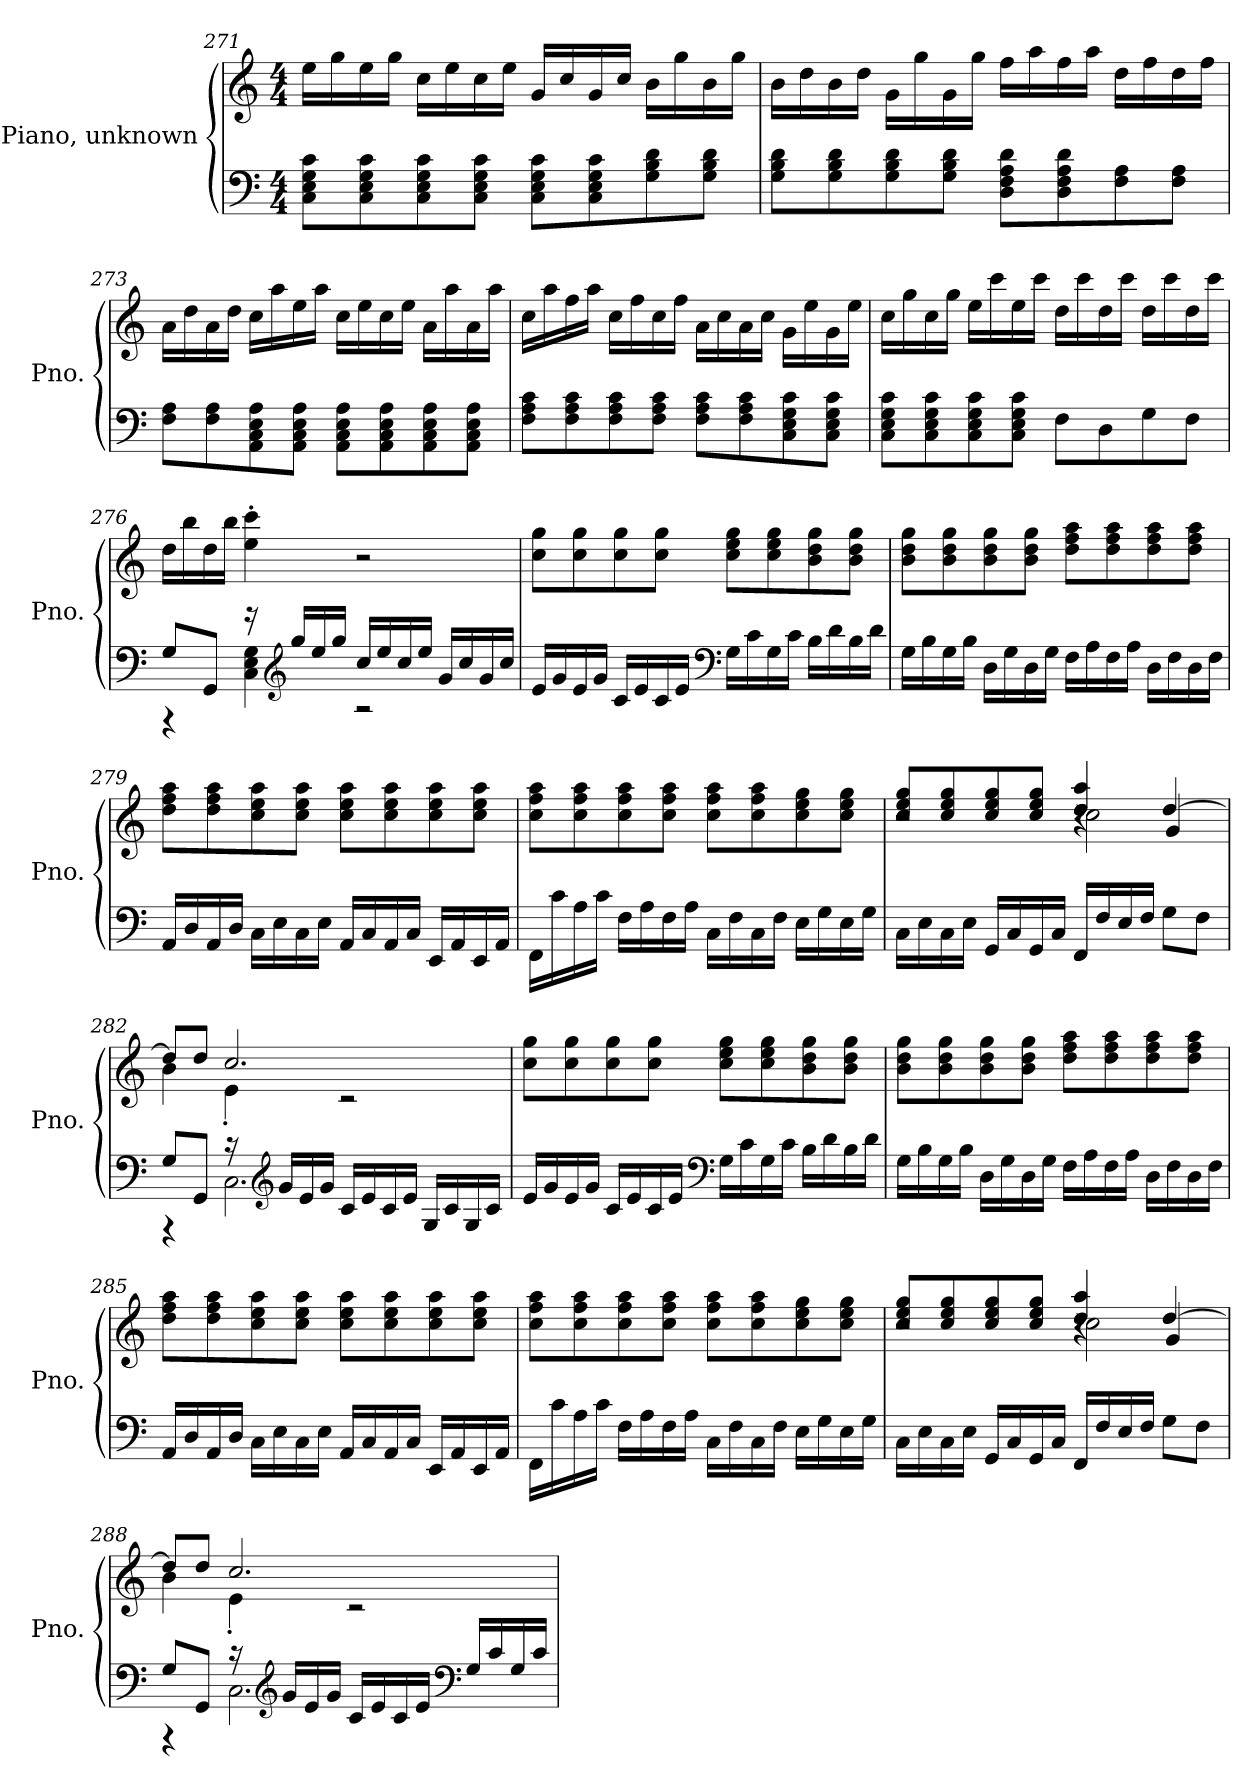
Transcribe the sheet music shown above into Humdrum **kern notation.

**kern	**kern
*part1	*part1
*staff2	*staff1
*I"Piano, unknown	*
*I'Pno.	*
*clefF4	*clefG2
*k[]	*k[]
*M4/4	*M4/4
=271	=271
8C\ 8E\ 8G\ 8c\L	16ee\LL
.	16gg\
8C\ 8E\ 8G\ 8c\	16ee\
.	16gg\JJ
8C\ 8E\ 8G\ 8c\	16cc\LL
.	16ee\
8C\ 8E\ 8G\ 8c\J	16cc\
.	16ee\JJ
8C\ 8E\ 8G\ 8c\L	16g/LL
.	16cc/
8C\ 8E\ 8G\ 8c\	16g/
.	16cc/JJ
8G\ 8B\ 8d\	16b\LL
.	16gg\
8G\ 8B\ 8d\J	16b\
.	16gg\JJ
!!LO:LB:g=z
=272	=272
8G\ 8B\ 8d\L	16b\LL
.	16dd\
8G\ 8B\ 8d\	16b\
.	16dd\JJ
8G\ 8B\ 8d\	16g\LL
.	16gg\
8G\ 8B\ 8d\J	16g\
.	16gg\JJ
8D\ 8F\ 8A\ 8d\L	16ff\LL
.	16aa\
8D\ 8F\ 8A\ 8d\	16ff\
.	16aa\JJ
8F\ 8A\	16dd\LL
.	16ff\
8F\ 8A\J	16dd\
.	16ff\JJ
=273	=273
8F\ 8A\L	16a\LL
.	16dd\
8F\ 8A\	16a\
.	16dd\JJ
8AA\ 8C\ 8E\ 8A\	16cc\LL
.	16aa\
8AA\ 8C\ 8E\ 8A\J	16ee\
.	16aa\JJ
8AA\ 8C\ 8E\ 8A\L	16cc\LL
.	16ee\
8AA\ 8C\ 8E\ 8A\	16cc\
.	16ee\JJ
8AA\ 8C\ 8E\ 8A\	16a\LL
.	16aa\
8AA\ 8C\ 8E\ 8A\J	16a\
.	16aa\JJ
=274	=274
8F\ 8A\ 8c\L	16cc\LL
.	16aa\
8F\ 8A\ 8c\	16ff\
.	16aa\JJ
8F\ 8A\ 8c\	16cc\LL
.	16ff\
8F\ 8A\ 8c\J	16cc\
.	16ff\JJ
8F\ 8A\ 8c\L	16a\LL
.	16cc\
8F\ 8A\ 8c\	16a\
.	16cc\JJ
8C\ 8E\ 8G\ 8c\	16g\LL
.	16ee\
8C\ 8E\ 8G\ 8c\J	16g\
.	16ee\JJ
!!LO:LB:g=z
=275	=275
8C\ 8E\ 8G\ 8c\L	16cc\LL
.	16gg\
8C\ 8E\ 8G\ 8c\	16cc\
.	16gg\JJ
8C\ 8E\ 8G\ 8c\	16ee\LL
.	16ccc\
8C\ 8E\ 8G\ 8c\J	16ee\
.	16ccc\JJ
8F\L	16dd\LL
.	16ccc\
8D\	16dd\
.	16ccc\JJ
8G\	16dd\LL
.	16ccc\
8F\J	16dd\
.	16ccc\JJ
=276	=276
*^	*
8G/L	4r	16dd\LL
.	.	16bb\
8GG/J	.	16dd\
.	.	16bb\JJ
16r	4C\ 4E\ 4G\	4ee\' 4ccc\'
*clefG2	*	*
16gg/LL	.	.
16ee/	.	.
16gg/JJ	.	.
16cc/LL	2r	2r
16ee/	.	.
16cc/	.	.
16ee/JJ	.	.
16g/LL	.	.
16cc/	.	.
16g/	.	.
16cc/JJ	.	.
*v	*v	*
!!LO:LB:g=z
=277	=277
16e/LL	8cc\ 8gg\L
16g/	.
16e/	8cc\ 8gg\
16g/JJ	.
16c/LL	8cc\ 8gg\
16e/	.
16c/	8cc\ 8gg\J
16e/JJ	.
*clefF4	*
16G\LL	8cc\ 8ee\ 8gg\L
16c\	.
16G\	8cc\ 8ee\ 8gg\
16c\JJ	.
16B\LL	8b\ 8dd\ 8gg\
16d\	.
16B\	8b\ 8dd\ 8gg\J
16d\JJ	.
=278	=278
16G\LL	8b\ 8dd\ 8gg\L
16B\	.
16G\	8b\ 8dd\ 8gg\
16B\JJ	.
16D\LL	8b\ 8dd\ 8gg\
16G\	.
16D\	8b\ 8dd\ 8gg\J
16G\JJ	.
16F\LL	8dd\ 8ff\ 8aa\L
16A\	.
16F\	8dd\ 8ff\ 8aa\
16A\JJ	.
16D\LL	8dd\ 8ff\ 8aa\
16F\	.
16D\	8dd\ 8ff\ 8aa\J
16F\JJ	.
!!LO:LB:g=z
=279	=279
16AA/LL	8dd\ 8ff\ 8aa\L
16D/	.
16AA/	8dd\ 8ff\ 8aa\
16D/JJ	.
16C\LL	8cc\ 8ee\ 8aa\
16E\	.
16C\	8cc\ 8ee\ 8aa\J
16E\JJ	.
16AA/LL	8cc\ 8ee\ 8aa\L
16C/	.
16AA/	8cc\ 8ee\ 8aa\
16C/JJ	.
16EE/LL	8cc\ 8ee\ 8aa\
16AA/	.
16EE/	8cc\ 8ee\ 8aa\J
16AA/JJ	.
=280	=280
16FF\LL	8cc\ 8ff\ 8aa\L
16c\	.
16A\	8cc\ 8ff\ 8aa\
16c\JJ	.
16F\LL	8cc\ 8ff\ 8aa\
16A\	.
16F\	8cc\ 8ff\ 8aa\J
16A\JJ	.
16C\LL	8cc\ 8ff\ 8aa\L
16F\	.
16C\	8cc\ 8ff\ 8aa\
16F\JJ	.
16E\LL	8cc\ 8ee\ 8gg\
16G\	.
16E\	8cc\ 8ee\ 8gg\J
16G\JJ	.
=281	=281
*	*^
*	*	*^
16C\LL	8cc/ 8ee/ 8gg/L	2r	2r
16E\	.	.	.
16C\	8cc/ 8ee/ 8gg/	.	.
16E\JJ	.	.	.
16GG/LL	8cc/ 8ee/ 8gg/	.	.
16C/	.	.	.
16GG/	8cc/ 8ee/ 8gg/J	.	.
16C/JJ	.	.	.
16FF/LL	4dd/ 4aa/	2cc\	4r
16F/	.	.	.
16E/	.	.	.
16F/JJ	.	.	.
8G\L	[4dd/	.	4g/
8F\J	.	.	.
*	*	*v	*v
!!LO:LB:g=z
=282	=282	=282
*^	*	*
8G/L	4r	8dd/L]	4b\
8GG/J	.	8dd/J	.
16r	2.C\	2.cc/	4e'\
*clefG2	*	*	*
16g/LL	.	.	.
16e/	.	.	.
16g/JJ	.	.	.
16c/LL	.	.	2r
16e/	.	.	.
16c/	.	.	.
16e/JJ	.	.	.
16G/LL	.	.	.
16c/	.	.	.
16G/	.	.	.
16c/JJ	.	.	.
*v	*v	*	*
*	*v	*v
=283	=283
16e/LL	8cc\ 8gg\L
16g/	.
16e/	8cc\ 8gg\
16g/JJ	.
16c/LL	8cc\ 8gg\
16e/	.
16c/	8cc\ 8gg\J
16e/JJ	.
*clefF4	*
16G\LL	8cc\ 8ee\ 8gg\L
16c\	.
16G\	8cc\ 8ee\ 8gg\
16c\JJ	.
16B\LL	8b\ 8dd\ 8gg\
16d\	.
16B\	8b\ 8dd\ 8gg\J
16d\JJ	.
!!LO:PB:g=z
=284	=284
16G\LL	8b\ 8dd\ 8gg\L
16B\	.
16G\	8b\ 8dd\ 8gg\
16B\JJ	.
16D\LL	8b\ 8dd\ 8gg\
16G\	.
16D\	8b\ 8dd\ 8gg\J
16G\JJ	.
16F\LL	8dd\ 8ff\ 8aa\L
16A\	.
16F\	8dd\ 8ff\ 8aa\
16A\JJ	.
16D\LL	8dd\ 8ff\ 8aa\
16F\	.
16D\	8dd\ 8ff\ 8aa\J
16F\JJ	.
=285	=285
16AA/LL	8dd\ 8ff\ 8aa\L
16D/	.
16AA/	8dd\ 8ff\ 8aa\
16D/JJ	.
16C\LL	8cc\ 8ee\ 8aa\
16E\	.
16C\	8cc\ 8ee\ 8aa\J
16E\JJ	.
16AA/LL	8cc\ 8ee\ 8aa\L
16C/	.
16AA/	8cc\ 8ee\ 8aa\
16C/JJ	.
16EE/LL	8cc\ 8ee\ 8aa\
16AA/	.
16EE/	8cc\ 8ee\ 8aa\J
16AA/JJ	.
=286	=286
16FF\LL	8cc\ 8ff\ 8aa\L
16c\	.
16A\	8cc\ 8ff\ 8aa\
16c\JJ	.
16F\LL	8cc\ 8ff\ 8aa\
16A\	.
16F\	8cc\ 8ff\ 8aa\J
16A\JJ	.
16C\LL	8cc\ 8ff\ 8aa\L
16F\	.
16C\	8cc\ 8ff\ 8aa\
16F\JJ	.
16E\LL	8cc\ 8ee\ 8gg\
16G\	.
16E\	8cc\ 8ee\ 8gg\J
16G\JJ	.
!!LO:LB:g=z
=287	=287
*	*^
*	*	*^
16C\LL	8cc/ 8ee/ 8gg/L	2r	2r
16E\	.	.	.
16C\	8cc/ 8ee/ 8gg/	.	.
16E\JJ	.	.	.
16GG/LL	8cc/ 8ee/ 8gg/	.	.
16C/	.	.	.
16GG/	8cc/ 8ee/ 8gg/J	.	.
16C/JJ	.	.	.
16FF/LL	4dd/ 4aa/	2cc\	4r
16F/	.	.	.
16E/	.	.	.
16F/JJ	.	.	.
8G\L	[4dd/	.	4g/
8F\J	.	.	.
*	*	*v	*v
=288	=288	=288
*^	*	*
8G/L	4r	8dd/L]	4b\
8GG/J	.	8dd/J	.
16r	2.C\	2.cc/	4e'\
*clefG2	*	*	*
16g/LL	.	.	.
16e/	.	.	.
16g/JJ	.	.	.
16c/LL	.	.	2r
16e/	.	.	.
16c/	.	.	.
16e/JJ	.	.	.
*clefF4	*	*	*
16G/LL	.	.	.
16c/	.	.	.
16G/	.	.	.
16c/JJ	.	.	.
*v	*v	*	*
*	*v	*v
=	=
*-	*-
